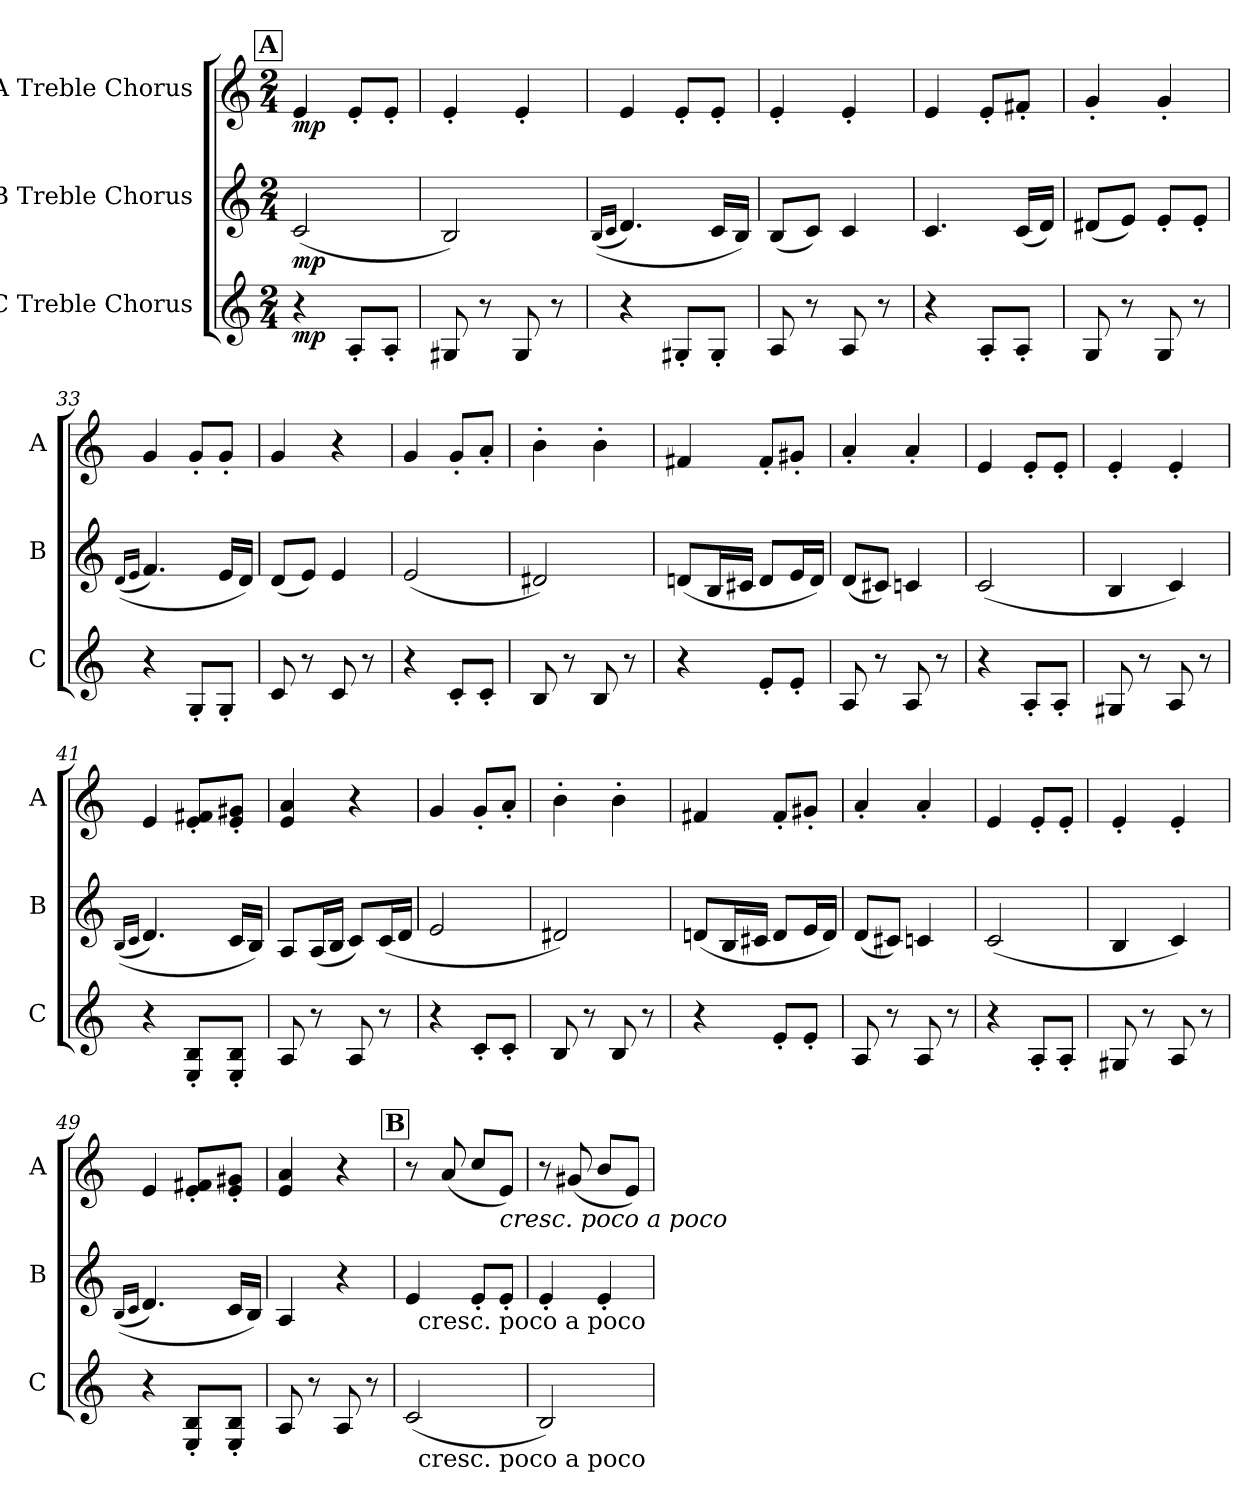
**kern	**dynam	**kern	**dynam	**kern	**dynam
*part3	*part3	*part2	*part2	*part1	*part1
*staff3	*staff3	*staff2	*staff2	*staff1	*staff1
*I"C Treble Chorus	*	*I"B Treble Chorus	*	*I"A Treble Chorus	*
*I'C	*	*I'B	*	*I'A	*
*clefG2	*	*clefG2	*	*clefG2	*
*k[]	*	*k[]	*	*k[]	*
*a:	*	*a:	*	*a:	*
*M2/4	*	*M2/4	*	*M2/4	*
!!LO:REH:place=s1:a:B:fs=12:t=A
=27	=27	=27	=27	=27	=27
!	!LO:DY:b	!	!LO:DY:b	!	!LO:DY:b
4r	mp	(<2c/	mp	4e/	mp
8A'</L	.	.	.	8e'</L	.
8A'</J	.	.	.	8e'</J	.
=28	=28	=28	=28	=28	=28
8G#X/	.	2B/)	.	4e'</	.
8r	.	.	.	.	.
8G#/	.	.	.	4e'</	.
8r	.	.	.	.	.
=29	=29	=29	=29	=29	=29
.	.	(<(<16qB/LL	.	.	.
.	.	16qc/JJ	.	.	.
4r	.	4.d/)	.	4e/	.
8G#X'</L	.	.	.	8e'</L	.
8G#'</J	.	16c/LL	.	8e'</J	.
.	.	16B/JJ)	.	.	.
=30	=30	=30	=30	=30	=30
8A/	.	(<8B/L	.	4e'</	.
8r	.	8c/J)	.	.	.
8A/	.	4c/	.	4e'</	.
8r	.	.	.	.	.
=31	=31	=31	=31	=31	=31
4r	.	4.c/	.	4e/	.
8A'</L	.	.	.	8e'</L	.
8A'</J	.	(<16c/LL	.	8f#X'</J	.
.	.	16d/JJ)	.	.	.
=32	=32	=32	=32	=32	=32
8G/	.	(<8d#X/L	.	4g'</	.
8r	.	8e/J)	.	.	.
8G/	.	8e'</L	.	4g'</	.
8r	.	8e'</J	.	.	.
=33	=33	=33	=33	=33	=33
.	.	(<(<16qd/LL	.	.	.
.	.	16qe/JJ	.	.	.
4r	.	4.f/)	.	4g/	.
8G'</L	.	.	.	8g'</L	.
8G'</J	.	16e/LL	.	8g'</J	.
.	.	16d/JJ)	.	.	.
=34	=34	=34	=34	=34	=34
8c/	.	(<8d/L	.	4g/	.
8r	.	8e/J)	.	.	.
8c/	.	4e/	.	4r	.
8r	.	.	.	.	.
=35	=35	=35	=35	=35	=35
4r	.	(<2e/	.	4g/	.
8c'</L	.	.	.	8g'</L	.
8c'</J	.	.	.	8a'</J	.
!!LO:LB:g=z
=36	=36	=36	=36	=36	=36
8B/	.	2d#X/)	.	4b'>\	.
8r	.	.	.	.	.
8B/	.	.	.	4b'>\	.
8r	.	.	.	.	.
=37	=37	=37	=37	=37	=37
4r	.	(<8dn/L	.	4f#X/	.
.	.	16B/L	.	.	.
.	.	16c#X/JJ	.	.	.
8e'</L	.	8d/L	.	8f#'</L	.
8e'</J	.	16e/L	.	8g#X'</J	.
.	.	16d/JJ)	.	.	.
=38	=38	=38	=38	=38	=38
8A/	.	(<8d/L	.	4a'</	.
8r	.	8c#X/J)	.	.	.
8A/	.	4cn/	.	4a'</	.
8r	.	.	.	.	.
=39	=39	=39	=39	=39	=39
4r	.	(<2c/	.	4e/	.
8A'</L	.	.	.	8e'</L	.
8A'</J	.	.	.	8e'</J	.
=40	=40	=40	=40	=40	=40
8G#X/	.	4B/	.	4e'</	.
8r	.	.	.	.	.
8A/	.	4c/)	.	4e'</	.
8r	.	.	.	.	.
=41	=41	=41	=41	=41	=41
.	.	(<(<16qB/LL	.	.	.
.	.	16qc/JJ	.	.	.
4r	.	4.d/)	.	4e/	.
8E/'< 8B/'<L	.	.	.	8e/'< 8f#X/'<L	.
8E/'< 8B/'<J	.	16c/LL	.	8e/'< 8g#X/'<J	.
.	.	16B/JJ)	.	.	.
=42	=42	=42	=42	=42	=42
8A/	.	8A/L	.	4e/ 4a/	.
8r	.	(<16A/L	.	.	.
.	.	16B/JJ	.	.	.
8A/	.	8c/L)	.	4r	.
8r	.	(<16c/L	.	.	.
.	.	16d/JJ	.	.	.
=43	=43	=43	=43	=43	=43
4r	.	2e/	.	4g/	.
8c'</L	.	.	.	8g'</L	.
8c'</J	.	.	.	8a'</J	.
=44	=44	=44	=44	=44	=44
8B/	.	2d#X/)	.	4b'>\	.
8r	.	.	.	.	.
8B/	.	.	.	4b'>\	.
8r	.	.	.	.	.
!!LO:PB:g=z
=45	=45	=45	=45	=45	=45
4r	.	(<8dn/L	.	4f#X/	.
.	.	16B/L	.	.	.
.	.	16c#X/JJ	.	.	.
8e'</L	.	8d/L	.	8f#'</L	.
8e'</J	.	16e/L	.	8g#X'</J	.
.	.	16d/JJ)	.	.	.
=46	=46	=46	=46	=46	=46
8A/	.	(<8d/L	.	4a'</	.
8r	.	8c#X/J)	.	.	.
8A/	.	4cn/	.	4a'</	.
8r	.	.	.	.	.
=47	=47	=47	=47	=47	=47
4r	.	(<2c/	.	4e/	.
8A'</L	.	.	.	8e'</L	.
8A'</J	.	.	.	8e'</J	.
=48	=48	=48	=48	=48	=48
8G#X/	.	4B/	.	4e'</	.
8r	.	.	.	.	.
8A/	.	4c/)	.	4e'</	.
8r	.	.	.	.	.
=49	=49	=49	=49	=49	=49
.	.	(<(<16qB/LL	.	.	.
.	.	16qc/JJ	.	.	.
4r	.	4.d/)	.	4e/	.
8E/'< 8B/'<L	.	.	.	8e/'< 8f#X/'<L	.
8E/'< 8B/'<J	.	16c/LL	.	8e/'< 8g#X/'<J	.
.	.	16B/JJ)	.	.	.
=50	=50	=50	=50	=50	=50
8A/	.	4A/	.	4e/ 4a/	.
8r	.	.	.	.	.
8A/	.	4r	.	4r	.
8r	.	.	.	.	.
!!LO:REH:place=s1:a:B:fs=12:t=B
=51	=51	=51	=51	=51	=51
*^	*	*^	*	*	*
(<2c/	32ryy	.	4e/	32ryy	.	8r	.
!	!	!	!	!LO:TX:b:t=cresc. poco a poco	!	!	!
!	!LO:TX:b:t=cresc. poco a poco	!	!	!	!	!	!
.	4...ryy	.	.	4...ryy	.	.	.
.	.	.	.	.	.	(8a/	.
.	.	.	8e'</L	.	.	8cc/L	.
!	!	!	!	!	!	!LO:TX:b:i:t=cresc. poco a poco	!
.	.	.	8e'</J	.	.	8e/J)	.
*v	*v	*	*	*	*	*	*
*	*	*v	*v	*	*	*
=52	=52	=52	=52	=52	=52
2B/)	.	4e'</	.	8r	.
.	.	.	.	(<8g#X/	.
.	.	4e'</	.	8b/L	.
.	.	.	.	8e/J)	.
=	=	=	=	=	=
*-	*-	*-	*-	*-	*-
